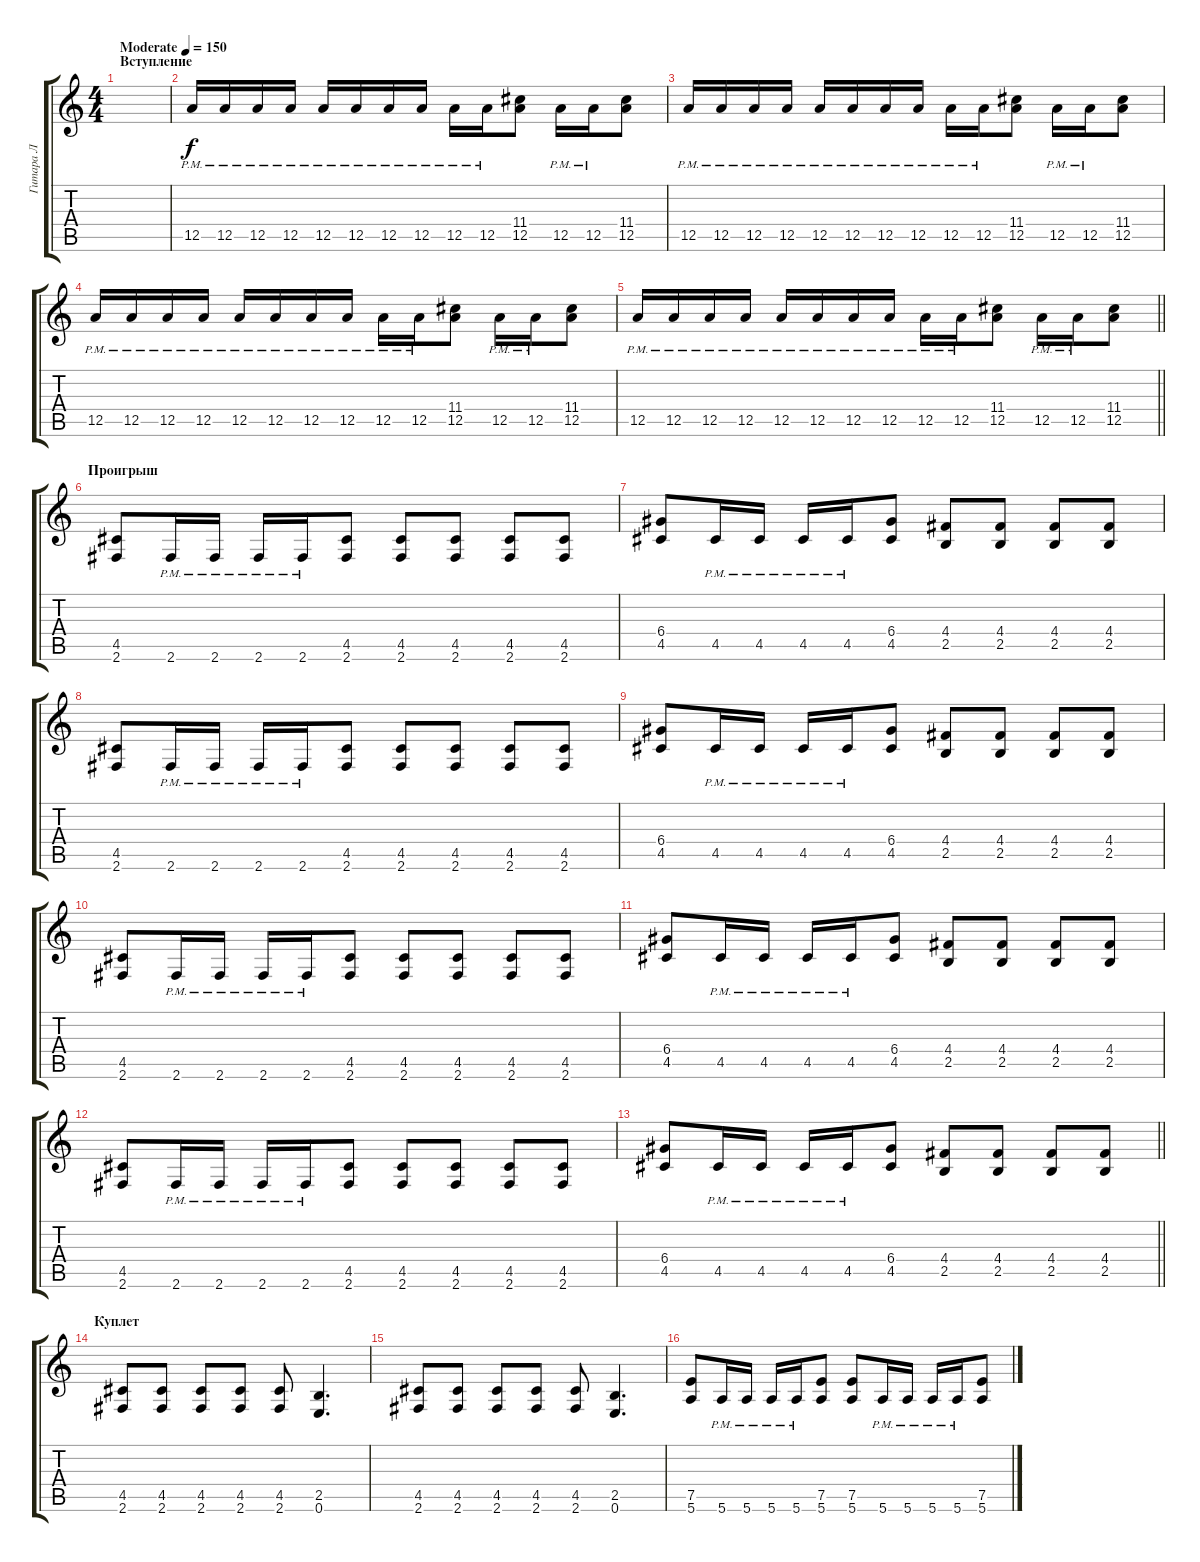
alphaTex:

\track ("Гитара Л" "Гитара Л") {instrument distortionguitar}
\staff {score tabs}
\tuning (E4 B3 G3 D3 A2 E2) {hide}
\ts (4 4)
\section ("" "Вступление")
\tempo (150 "Moderate")
\clef g2
\ks c
|
12.5{pm}.16 12.5{pm}.16 12.5{pm}.16 12.5{pm}.16 12.5{pm}.16 12.5{pm}.16 12.5{pm}.16 12.5{pm}.16 12.5{pm}.16 12.5{pm}.16 (11.4 12.5).8 12.5{pm}.16 12.5{pm}.16 (11.4 12.5).8 |
12.5{pm}.16 12.5{pm}.16 12.5{pm}.16 12.5{pm}.16 12.5{pm}.16 12.5{pm}.16 12.5{pm}.16 12.5{pm}.16 12.5{pm}.16 12.5{pm}.16 (11.4 12.5).8 12.5{pm}.16 12.5{pm}.16 (11.4 12.5).8 |
12.5{pm}.16 12.5{pm}.16 12.5{pm}.16 12.5{pm}.16 12.5{pm}.16 12.5{pm}.16 12.5{pm}.16 12.5{pm}.16 12.5{pm}.16 12.5{pm}.16 (11.4 12.5).8 12.5{pm}.16 12.5{pm}.16 (11.4 12.5).8 |
\barLineRight lightlight
12.5{pm}.16 12.5{pm}.16 12.5{pm}.16 12.5{pm}.16 12.5{pm}.16 12.5{pm}.16 12.5{pm}.16 12.5{pm}.16 12.5{pm}.16 12.5{pm}.16 (11.4 12.5).8 12.5{pm}.16 12.5{pm}.16 (11.4 12.5).8 |
\section ("" "Проигрыш")
(4.5 2.6).8 2.6{pm}.16 2.6{pm}.16 2.6{pm}.16 2.6{pm}.16 (4.5 2.6).8 (4.5 2.6).8 (4.5 2.6).8 (4.5 2.6).8 (4.5 2.6).8 |
(6.4 4.5).8 4.5{pm}.16 4.5{pm}.16 4.5{pm}.16 4.5{pm}.16 (6.4 4.5).8 (4.4 2.5).8 (4.4 2.5).8 (4.4 2.5).8 (4.4 2.5).8 |
(4.5 2.6).8 2.6{pm}.16 2.6{pm}.16 2.6{pm}.16 2.6{pm}.16 (4.5 2.6).8 (4.5 2.6).8 (4.5 2.6).8 (4.5 2.6).8 (4.5 2.6).8 |
(6.4 4.5).8 4.5{pm}.16 4.5{pm}.16 4.5{pm}.16 4.5{pm}.16 (6.4 4.5).8 (4.4 2.5).8 (4.4 2.5).8 (4.4 2.5).8 (4.4 2.5).8 |
(4.5 2.6).8 2.6{pm}.16 2.6{pm}.16 2.6{pm}.16 2.6{pm}.16 (4.5 2.6).8 (4.5 2.6).8 (4.5 2.6).8 (4.5 2.6).8 (4.5 2.6).8 |
(6.4 4.5).8 4.5{pm}.16 4.5{pm}.16 4.5{pm}.16 4.5{pm}.16 (6.4 4.5).8 (4.4 2.5).8 (4.4 2.5).8 (4.4 2.5).8 (4.4 2.5).8 |
(4.5 2.6).8 2.6{pm}.16 2.6{pm}.16 2.6{pm}.16 2.6{pm}.16 (4.5 2.6).8 (4.5 2.6).8 (4.5 2.6).8 (4.5 2.6).8 (4.5 2.6).8 |
\barLineRight lightlight
(6.4 4.5).8 4.5{pm}.16 4.5{pm}.16 4.5{pm}.16 4.5{pm}.16 (6.4 4.5).8 (4.4 2.5).8 (4.4 2.5).8 (4.4 2.5).8 (4.4 2.5).8 |
\section ("" "Куплет")
(4.5 2.6).8 (4.5 2.6).8 (4.5 2.6).8 (4.5 2.6).8 (4.5 2.6).8 (2.5 0.6).4{d} |
(4.5 2.6).8 (4.5 2.6).8 (4.5 2.6).8 (4.5 2.6).8 (4.5 2.6).8 (2.5 0.6).4{d} |
(7.5 5.6).8 5.6{pm}.16 5.6{pm}.16 5.6{pm}.16 5.6{pm}.16 (7.5 5.6).8 (7.5 5.6).8 5.6{pm}.16 5.6{pm}.16 5.6{pm}.16 5.6{pm}.16 (7.5 5.6).8
